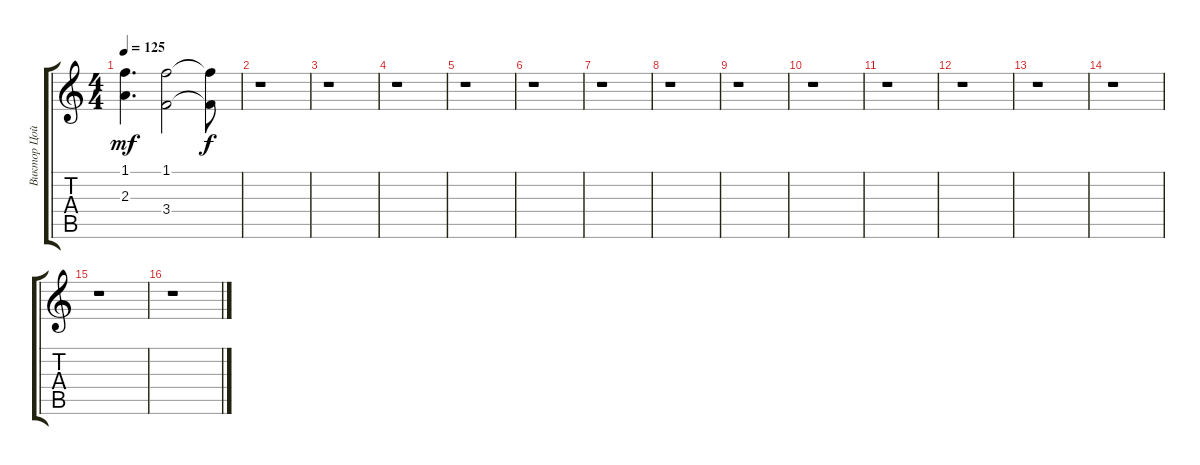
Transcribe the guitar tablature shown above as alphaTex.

\track ("Виктор Цой (ритм)" "Виктор Цой") {instrument acousticguitarsteel}
\staff {score tabs}
\tuning (E4 B3 G3 D3 A2 E2) {hide}
\ts (4 4)
\tempo 125
\clef g2
\ks c
(1.1 2.3).4{d dy mf} (1.1 3.4).2 (1.1{t} 3.4{t}).8{dy f} |
r.1 |
r.1 |
r.1 |
r.1 |
r.1 |
r.1 |
r.1 |
r.1 |
r.1 |
r.1 |
r.1 |
r.1 |
r.1 |
r.1 |
r.1
